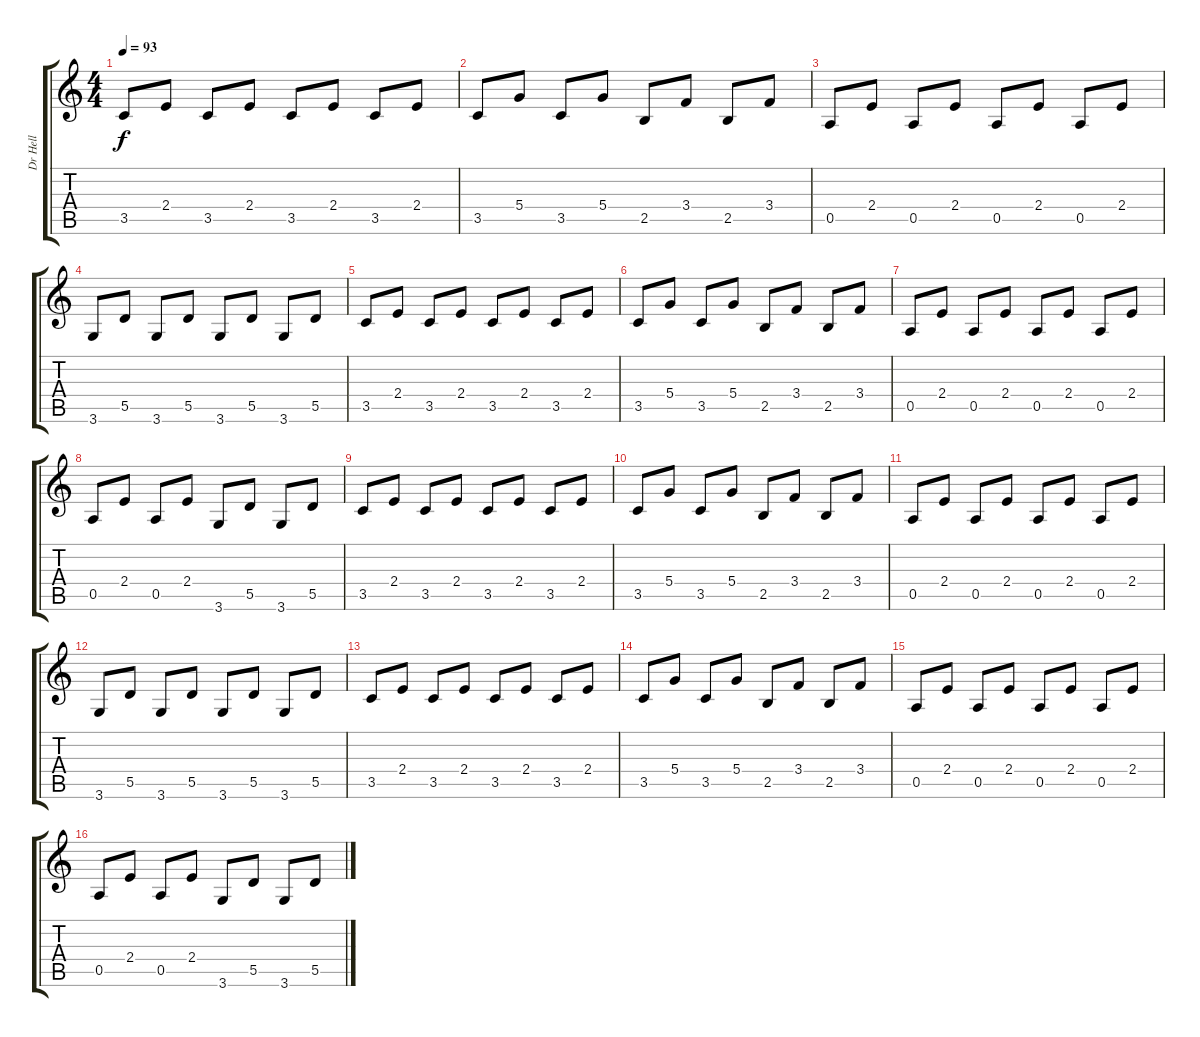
\track ("Dr Hell" "Dr Hell") {instrument acousticguitarnylon}
\staff {score tabs}
\tuning (E4 B3 G3 D3 A2 E2) {hide}
\ts (4 4)
\tempo 93
\clef g2
\ks c
3.5.8{dy f instrument acousticguitarnylon} 2.4.8 3.5.8 2.4.8 3.5.8 2.4.8 3.5.8 2.4.8 |
3.5.8 5.4.8 3.5.8 5.4.8 2.5.8 3.4.8 2.5.8 3.4.8 |
0.5.8 2.4.8 0.5.8 2.4.8 0.5.8 2.4.8 0.5.8 2.4.8 |
3.6.8 5.5.8 3.6.8 5.5.8 3.6.8 5.5.8 3.6.8 5.5.8 |
3.5.8 2.4.8 3.5.8 2.4.8 3.5.8 2.4.8 3.5.8 2.4.8 |
3.5.8 5.4.8 3.5.8 5.4.8 2.5.8 3.4.8 2.5.8 3.4.8 |
0.5.8 2.4.8 0.5.8 2.4.8 0.5.8 2.4.8 0.5.8 2.4.8 |
0.5.8 2.4.8 0.5.8 2.4.8 3.6.8 5.5.8 3.6.8 5.5.8 |
3.5.8 2.4.8 3.5.8 2.4.8 3.5.8 2.4.8 3.5.8 2.4.8 |
3.5.8 5.4.8 3.5.8 5.4.8 2.5.8 3.4.8 2.5.8 3.4.8 |
0.5.8 2.4.8 0.5.8 2.4.8 0.5.8 2.4.8 0.5.8 2.4.8 |
3.6.8 5.5.8 3.6.8 5.5.8 3.6.8 5.5.8 3.6.8 5.5.8 |
3.5.8 2.4.8 3.5.8 2.4.8 3.5.8 2.4.8 3.5.8 2.4.8 |
3.5.8 5.4.8 3.5.8 5.4.8 2.5.8 3.4.8 2.5.8 3.4.8 |
0.5.8 2.4.8 0.5.8 2.4.8 0.5.8 2.4.8 0.5.8 2.4.8 |
0.5.8 2.4.8 0.5.8 2.4.8 3.6.8 5.5.8 3.6.8 5.5.8
